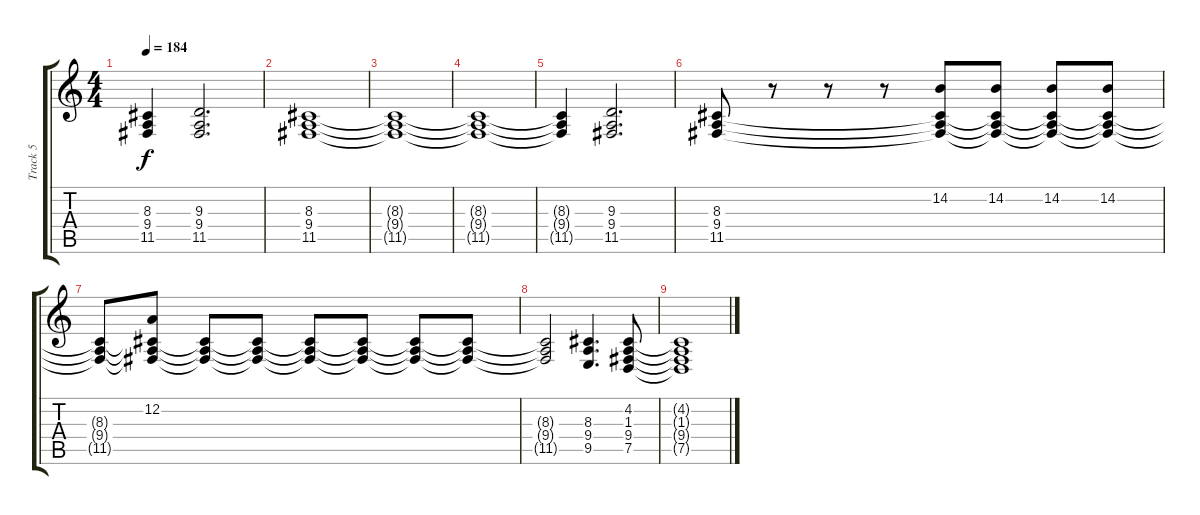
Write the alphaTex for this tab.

\track ("Track 5" "Track 5") {instrument pad2warm}
\staff {score tabs}
\tuning (D4 A3 F3 C3 G2 D2) {hide}
\ts (4 4)
\tempo 184
\clef g2
\ks c
(8.3{t} 9.4{t} 11.5{t}).4{dy f} (9.3 9.4 11.5).2{d} |
(8.3 9.4 11.5).1{volume 6 instrument pad2warm} |
(8.3{t} 9.4{t} 11.5{t}).1 |
(8.3{t} 9.4{t} 11.5{t}).1 |
(8.3{t} 9.4{t} 11.5{t}).4 (9.3 9.4 11.5).2{d} |
(8.3 9.4 11.5).8{volume 6 instrument pad2warm} r.8 r.8 r.8 (14.2 8.3{t} 9.4{t} 11.5{t}).8 (14.2 8.3{t} 9.4{t} 11.5{t}).8 (14.2 8.3{t} 9.4{t} 11.5{t}).8 (14.2 8.3{t} 9.4{t} 11.5{t}).8 |
(8.3{t} 9.4{t} 11.5{t}).8 (12.2 8.3{t} 9.4{t} 11.5{t}).8 (8.3{t} 9.4{t} 11.5{t}).8 (8.3{t} 9.4{t} 11.5{t}).8 (8.3{t} 9.4{t} 11.5{t}).8 (8.3{t} 9.4{t} 11.5{t}).8 (8.3{t} 9.4{t} 11.5{t}).8 (8.3{t} 9.4{t} 11.5{t}).8 |
(8.3{t} 9.4{t} 11.5{t}).2 (8.3 9.4 9.5).4{d} (4.2 1.3 9.4 7.5).8 |
(4.2{t} 1.3{t} 9.4{t} 7.5{t}).1
